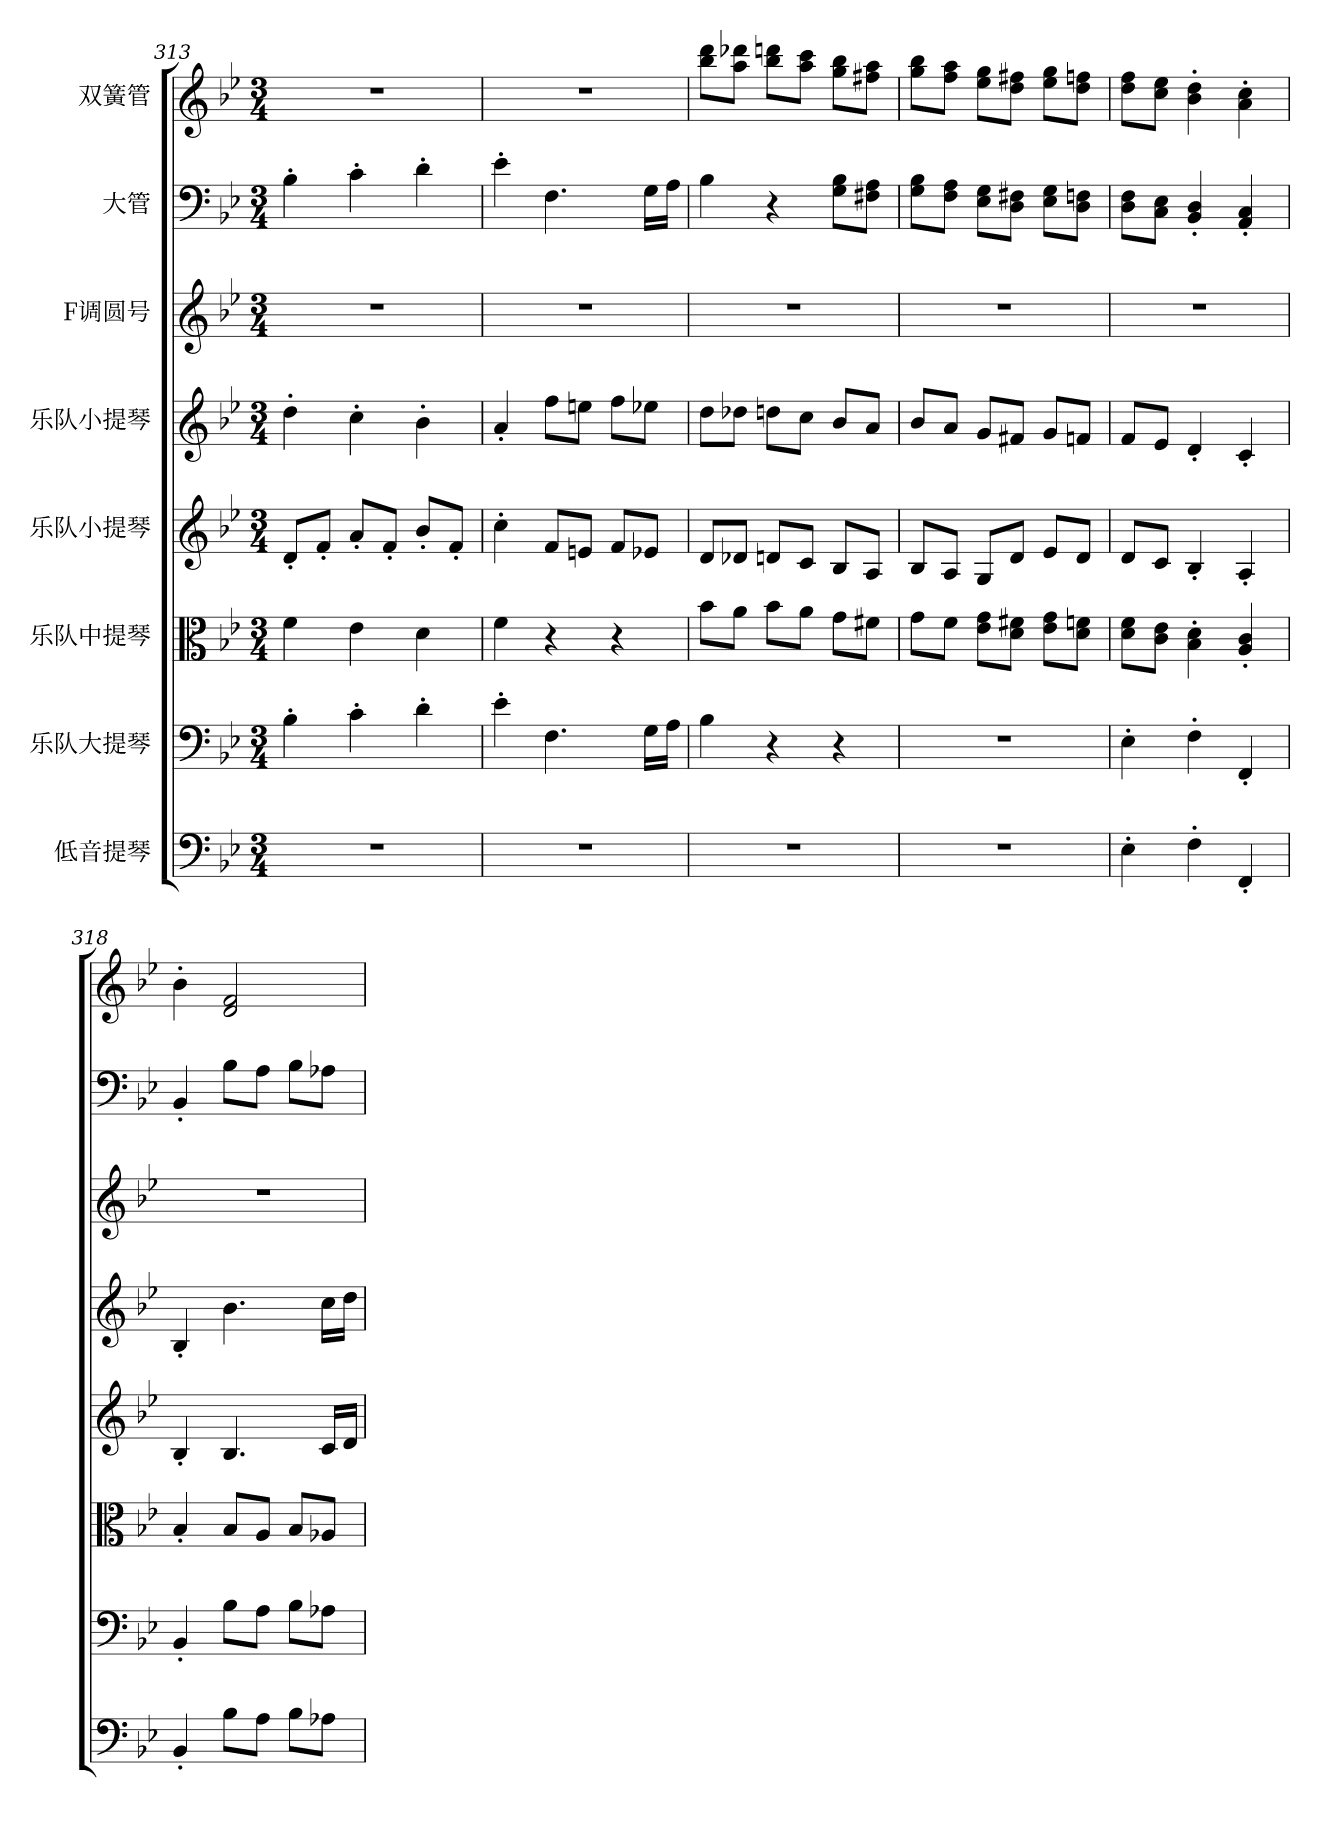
**kern	**kern	**kern	**kern	**kern	**kern	**kern	**kern
*part8	*part7	*part6	*part5	*part4	*part3	*part2	*part1
*staff8	*staff7	*staff6	*staff5	*staff4	*staff3	*staff2	*staff1
*I"低音提琴	*I"乐队大提琴	*I"乐队中提琴	*I"乐队小提琴	*I"乐队小提琴	*I"F调圆号	*I"大管	*I"双簧管
*clefF4	*clefF4	*clefC3	*clefG2	*clefG2	*clefG2	*clefF4	*clefG2
*ITrd7c12	*	*	*	*	*ITrd4c7	*	*
*k[b-e-]	*k[b-e-]	*k[b-e-]	*k[b-e-]	*k[b-e-]	*k[b-e-a-]	*k[b-e-]	*k[b-e-]
*M3/4	*M3/4	*M3/4	*M3/4	*M3/4	*M3/4	*M3/4	*M3/4
=313	=313	=313	=313	=313	=313	=313	=313
2.r	4B-'\	4f\	8d'/L	4dd'\	2.r	4B-'\	2.r
.	.	.	8f'/J	.	.	.	.
.	4c'\	4e-\	8a'/L	4cc'\	.	4c'\	.
.	.	.	8f'/J	.	.	.	.
.	4d'\	4d\	8b-'/L	4b-'\	.	4d'\	.
.	.	.	8f'/J	.	.	.	.
!!LO:PB:g=z
=314	=314	=314	=314	=314	=314	=314	=314
2.r	4e-'\	4f\	4cc'\	4a'/	2.r	4e-'\	2.r
.	4.F\	4r	8f/L	8ff\L	.	4.F\	.
.	.	.	8en/J	8een\J	.	.	.
.	.	4r	8f/L	8ff\L	.	.	.
.	16G\LL	.	8e-X/J	8ee-X\J	.	16G\LL	.
.	16A\JJ	.	.	.	.	16A\JJ	.
=315	=315	=315	=315	=315	=315	=315	=315
2.r	4B-\	8b-\L	8d/L	8dd\L	2.r	4B-\	8bb-\ 8ddd\L
.	.	8a\J	8d-X/J	8dd-X\J	.	.	8aa\ 8ddd-X\J
.	4r	8b-\L	8dn/L	8ddn\L	.	4r	8bb-\ 8dddn\L
.	.	8a\J	8c/J	8cc\J	.	.	8aa\ 8ccc\J
.	4r	8g\L	8B-/L	8b-/L	.	8G\ 8B-\L	8gg\ 8bb-\L
.	.	8f#X\J	8A/J	8a/J	.	8F#X\ 8A\J	8ff#X\ 8aa\J
=316	=316	=316	=316	=316	=316	=316	=316
*	*	*	*	*	*	*	*MM167
2.r	2.r	8g\L	8B-/L	8b-/L	2.r	8G\ 8B-\L	8gg\ 8bb-\L
.	.	8f\J	8A/J	8a/J	.	8F\ 8A\J	8ff\ 8aa\J
.	.	8e-\ 8g\L	8G/L	8g/L	.	8E-\ 8G\L	8ee-\ 8gg\L
.	.	8d\ 8f#X\J	8d/J	8f#X/J	.	8D\ 8F#X\J	8dd\ 8ff#X\J
.	.	8e-\ 8g\L	8e-/L	8g/L	.	8E-\ 8G\L	8ee-\ 8gg\L
.	.	8d\ 8fn\J	8d/J	8fn/J	.	8D\ 8Fn\J	8dd\ 8ffn\J
=317	=317	=317	=317	=317	=317	=317	=317
*	*	*	*	*	*	*	*MM163
4EE-'\	4E-'\	8d\ 8f\L	8d/L	8f/L	2.r	8D\ 8F\L	8dd\ 8ff\L
.	.	8c\ 8e-\J	8c/J	8e-/J	.	8C\ 8E-\J	8cc\ 8ee-\J
4FF'\	4F'\	4B-\' 4d\'	4B-'/	4d'/	.	4BB-/' 4D/'	4b-\' 4dd\'
4FFF'/	4FF'/	4A/' 4c/'	4A'/	4c'/	.	4AA/' 4C/'	4a\' 4cc\'
=318	=318	=318	=318	=318	=318	=318	=318
*	*	*	*	*	*	*	*MM168
4BBB-'/	4BB-'/	4B-'/	4B-'/	4B-'/	2.r	4BB-'/	4b-'\
8BB-\L	8B-\L	8B-/L	4.B-/	4.b-\	.	8B-\L	2d/ 2f/
8AA\J	8A\J	8A/J	.	.	.	8A\J	.
8BB-\L	8B-\L	8B-/L	.	.	.	8B-\L	.
8AA-X\J	8A-X\J	8A-X/J	16c/LL	16cc\LL	.	8A-X\J	.
.	.	.	16d/JJ	16dd\JJ	.	.	.
=	=	=	=	=	=	=	=
*-	*-	*-	*-	*-	*-	*-	*-
